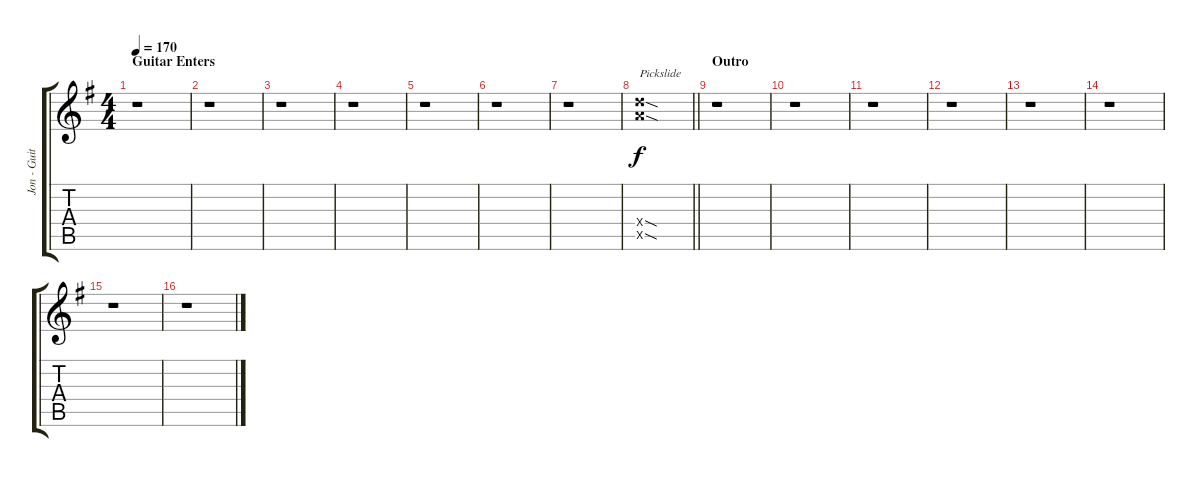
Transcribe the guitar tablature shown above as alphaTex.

\track ("Jon - Guitar 2" "Jon - Guit") {instrument distortionguitar}
\staff {score tabs}
\tuning (E4 B3 G3 D3 A2 E2) {hide}
\ts (4 4)
\section ("" "Guitar Enters")
\tempo 170
\clef g2
\ks g
r.1{dy f} |
r.1 |
r.1 |
r.1 |
r.1 |
r.1 |
r.1 |
\barLineRight lightlight
(12.4{sod x} 12.5{sod x}).1{txt "Pickslide"} |
\section ("" "Outro")
r.1 |
r.1 |
r.1 |
r.1 |
r.1 |
r.1 |
r.1 |
r.1
